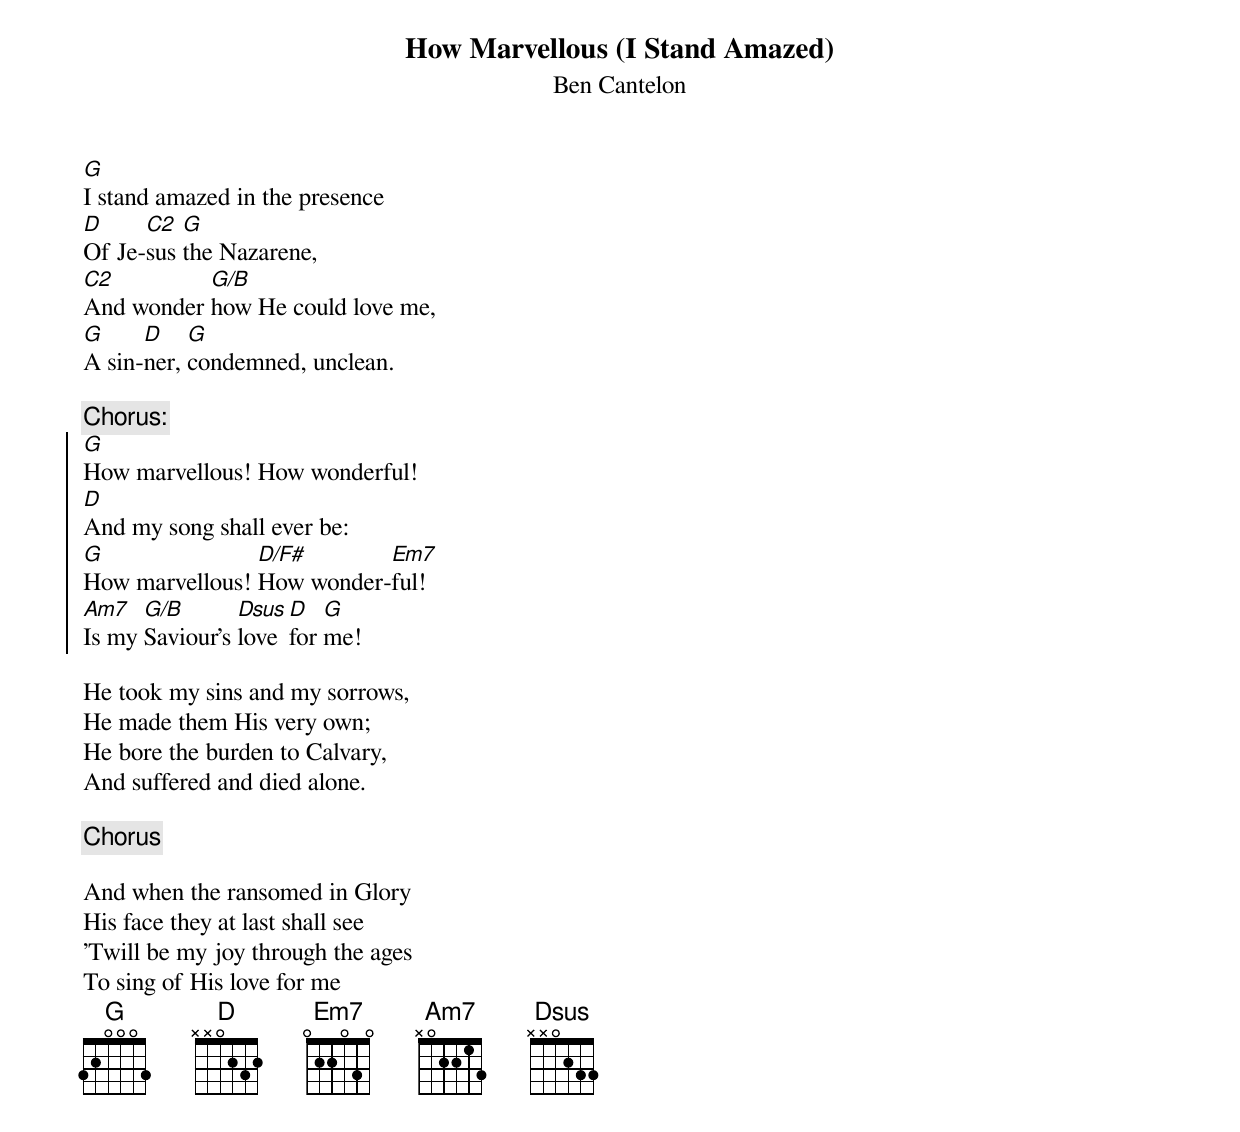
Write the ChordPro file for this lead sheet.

{t:How Marvellous (I Stand Amazed)}
{st:Ben Cantelon}

[G]I stand amazed in the presence
[D]Of Je-[C2]sus [G]the Nazarene,
[C2]And wonder [G/B]how He could love me,
[G]A sin-[D]ner, [G]condemned, unclean.

{c:Chorus:}
{soc}
[G]How marvellous! How wonderful!
[D]And my song shall ever be:
[G]How marvellous! [D/F#]How wonder-[Em7]ful!
[Am7]Is my [G/B]Saviour's [Dsus]love [D]for [G]me!
{eoc}

He took my sins and my sorrows,
He made them His very own;
He bore the burden to Calvary,
And suffered and died alone.

{c:Chorus}

And when the ransomed in Glory
His face they at last shall see
'Twill be my joy through the ages
To sing of His love for me
